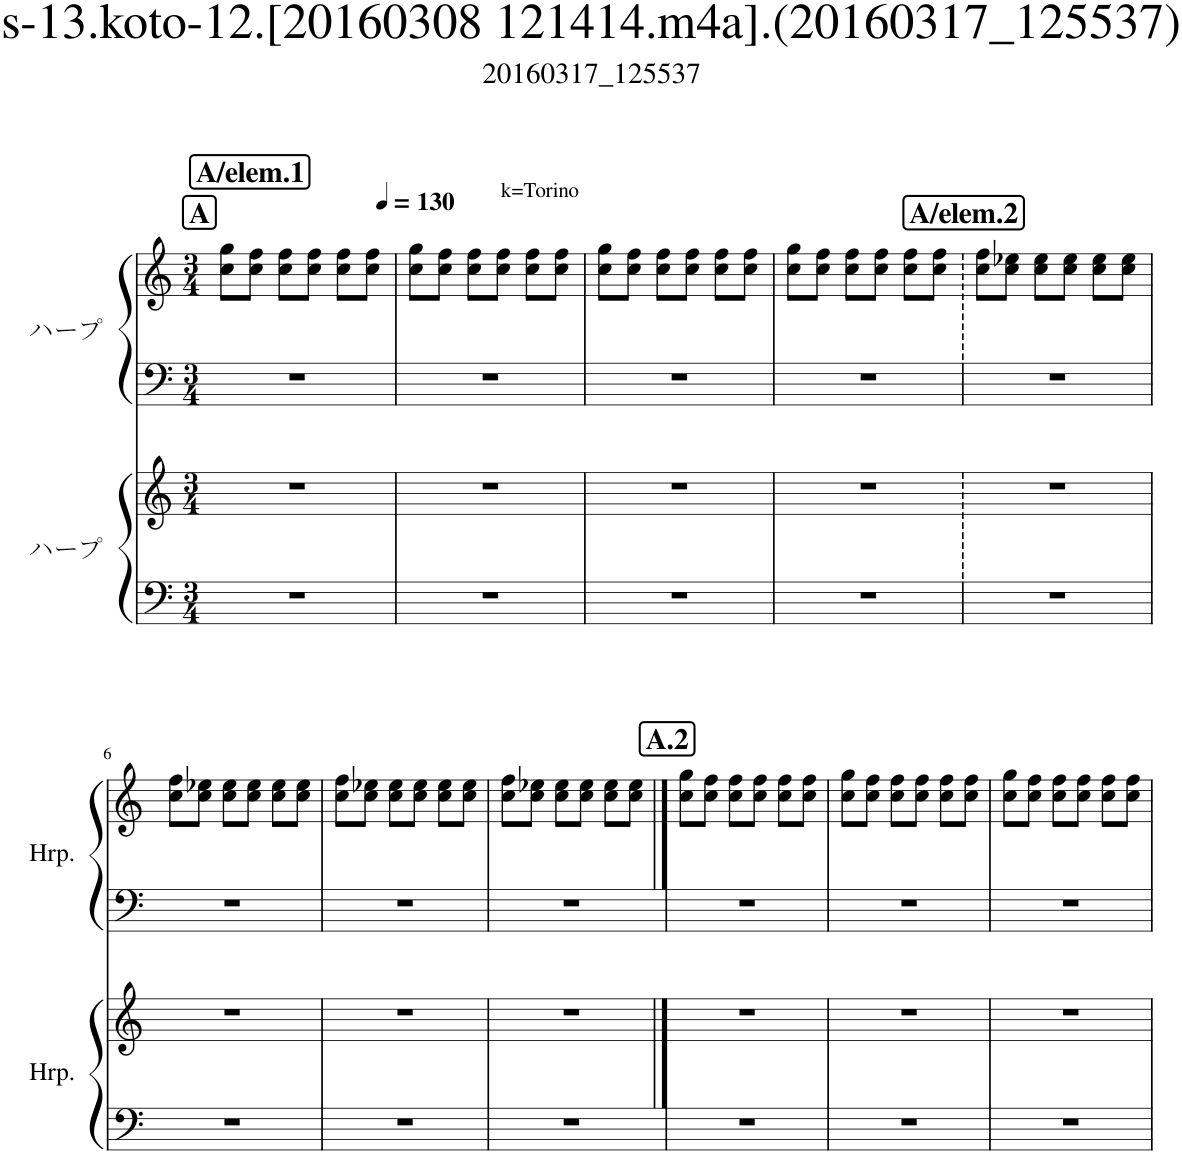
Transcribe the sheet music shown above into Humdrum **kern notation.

**kern	**kern	**kern	**kern
*part2	*part2	*part1	*part1
*staff4	*staff3	*staff2	*staff1
*I"ハープ	*	*I"ハープ	*
*clefF4	*clefG2	*clefF4	*clefG2
*k[]	*k[]	*k[]	*k[]
*M3/4	*M3/4	*M3/4	*M3/4
*MM130	*MM130	*MM130	*MM130
!!LO:REH:place=s1:a:B:cj:fs=14:t=A/elem.1
!!LO:REH:place=s1:a:B:cj:fs=14:t=A
=1	=1	=1	=1
!	!	!	!LO:TX:a:t=k=Torino
2.r	2.r	2.r	8cc\ 8gg\L
.	.	.	8cc\ 8ff\J
.	.	.	8cc\ 8ff\L
.	.	.	8cc\ 8ff\J
.	.	.	8cc\ 8ff\L
.	.	.	8cc\ 8ff\J
=2	=2	=2	=2
2.r	2.r	2.r	8cc\ 8gg\L
.	.	.	8cc\ 8ff\J
.	.	.	8cc\ 8ff\L
.	.	.	8cc\ 8ff\J
.	.	.	8cc\ 8ff\L
.	.	.	8cc\ 8ff\J
=3	=3	=3	=3
2.r	2.r	2.r	8cc\ 8gg\L
.	.	.	8cc\ 8ff\J
.	.	.	8cc\ 8ff\L
.	.	.	8cc\ 8ff\J
.	.	.	8cc\ 8ff\L
.	.	.	8cc\ 8ff\J
=4	=4	=4	=4
2.r	2.r	2.r	8cc\ 8gg\L
.	.	.	8cc\ 8ff\J
.	.	.	8cc\ 8ff\L
.	.	.	8cc\ 8ff\J
.	.	.	8cc\ 8ff\L
.	.	.	8cc\ 8ff\J
!!LO:REH:place=s1:a:B:cj:fs=14:t=A/elem.2
=5	=5	=5	=5
2.r	2.r	2.r	8cc\ 8ff\L
.	.	.	8cc\ 8ee-X\J
.	.	.	8cc\ 8ee-\L
.	.	.	8cc\ 8ee-\J
.	.	.	8cc\ 8ee-\L
.	.	.	8cc\ 8ee-\J
!!LO:LB:g=z
=6	=6	=6	=6
2.r	2.r	2.r	8cc\ 8ff\L
.	.	.	8cc\ 8ee-X\J
.	.	.	8cc\ 8ee-\L
.	.	.	8cc\ 8ee-\J
.	.	.	8cc\ 8ee-\L
.	.	.	8cc\ 8ee-\J
=7	=7	=7	=7
2.r	2.r	2.r	8cc\ 8ff\L
.	.	.	8cc\ 8ee-X\J
.	.	.	8cc\ 8ee-\L
.	.	.	8cc\ 8ee-\J
.	.	.	8cc\ 8ee-\L
.	.	.	8cc\ 8ee-\J
=8	=8	=8	=8
2.r	2.r	2.r	8cc\ 8ff\L
.	.	.	8cc\ 8ee-X\J
.	.	.	8cc\ 8ee-\L
.	.	.	8cc\ 8ee-\J
.	.	.	8cc\ 8ee-\L
.	.	.	8cc\ 8ee-\J
!!LO:REH:place=s1:a:B:cj:fs=14:t=A.2
==9	==9	==9	==9
2.r	2.r	2.r	8cc\ 8gg\L
.	.	.	8cc\ 8ff\J
.	.	.	8cc\ 8ff\L
.	.	.	8cc\ 8ff\J
.	.	.	8cc\ 8ff\L
.	.	.	8cc\ 8ff\J
=10	=10	=10	=10
2.r	2.r	2.r	8cc\ 8gg\L
.	.	.	8cc\ 8ff\J
.	.	.	8cc\ 8ff\L
.	.	.	8cc\ 8ff\J
.	.	.	8cc\ 8ff\L
.	.	.	8cc\ 8ff\J
=11	=11	=11	=11
2.r	2.r	2.r	8cc\ 8gg\L
.	.	.	8cc\ 8ff\J
.	.	.	8cc\ 8ff\L
.	.	.	8cc\ 8ff\J
.	.	.	8cc\ 8ff\L
.	.	.	8cc\ 8ff\J
=	=	=	=
*-	*-	*-	*-
